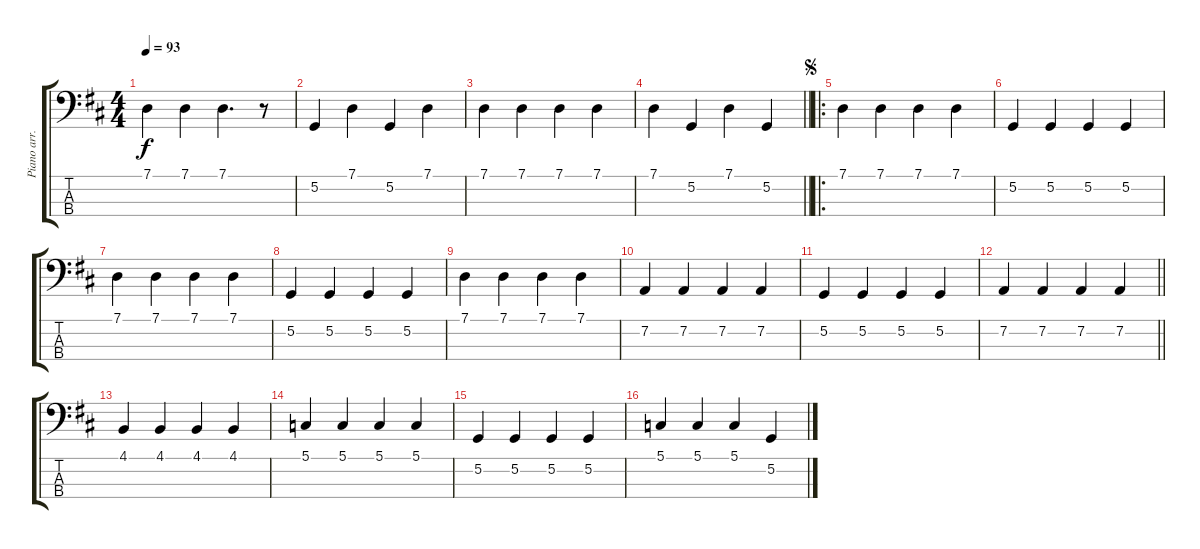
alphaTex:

\track ("Piano arr. for Gtr." "Piano arr.") {instrument acousticgrandpiano}
\staff {score tabs}
\tuning (G2 D2 A1 E1) {hide}
\ts (4 4)
\tempo 93
\clef f4
\ks d
7.1.4{dy f instrument acousticgrandpiano} 7.1.4 7.1.4{d} r.8 |
5.2.4 7.1.4 5.2.4 7.1.4 |
7.1.4 7.1.4 7.1.4 7.1.4 |
\barLineRight lightlight
7.1.4 5.2.4 7.1.4 5.2.4 |
\ro
\jump segno
7.1.4 7.1.4 7.1.4 7.1.4 |
5.2.4 5.2.4 5.2.4 5.2.4 |
7.1.4 7.1.4 7.1.4 7.1.4 |
5.2.4 5.2.4 5.2.4 5.2.4 |
7.1.4 7.1.4 7.1.4 7.1.4 |
7.2.4 7.2.4 7.2.4 7.2.4 |
5.2.4 5.2.4 5.2.4 5.2.4 |
\barLineRight lightlight
7.2.4 7.2.4 7.2.4 7.2.4 |
4.1.4 4.1.4 4.1.4 4.1.4 |
5.1.4 5.1.4 5.1.4 5.1.4 |
5.2.4 5.2.4 5.2.4 5.2.4 |
5.1.4 5.1.4 5.1.4 5.2.4
